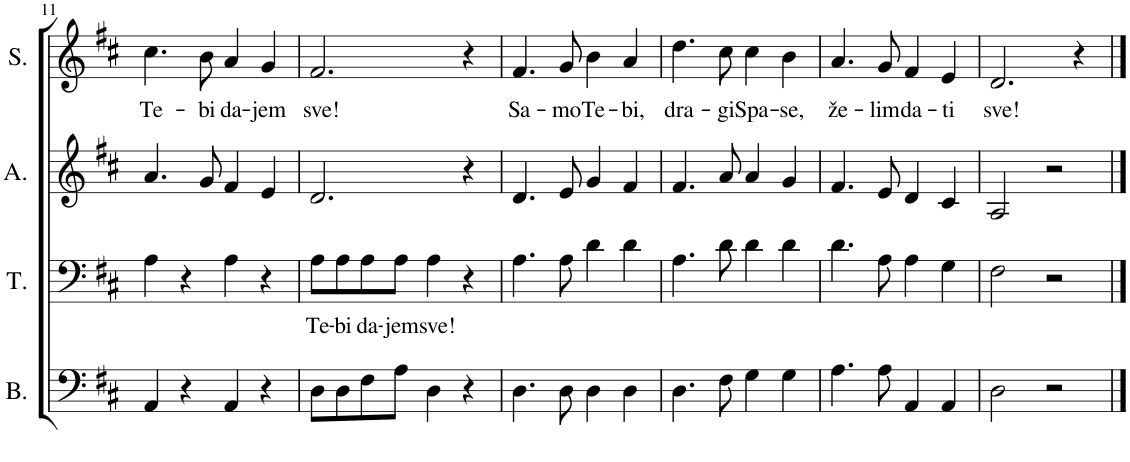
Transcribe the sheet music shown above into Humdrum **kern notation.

**kern	**kern	**text	**kern	**kern	**text
*part4	*part3	*part3	*part2	*part1	*part1
*staff4	*staff3	*staff3	*staff2	*staff1	*staff1
*I"Bass	*I"Tenor	*	*I"Alto	*I"Soprano	*
*I'B.	*I'T.	*	*I'A.	*I'S.	*
!!LO:PB:g=z
*clefF4	*clefF4	*	*clefG2	*clefG2	*
*k[f#c#]	*k[f#c#]	*	*k[f#c#]	*k[f#c#]	*
*M4/4	*M4/4	*	*M4/4	*M4/4	*
*met(c)	*met(c)	*	*met(c)	*met(c)	*
=11	=11	=11	=11	=11	=11
!	!	!	!	!	!LO:LY:b
4AA/	4A\	.	4.a/	4.cc#\	Te-
4r	4r	.	.	.	.
!	!	!	!	!	!LO:LY:b
.	.	.	8g/	8b\	-bi
!	!	!	!	!	!LO:LY:b
4AA/	4A\	.	4f#/	4a/	da-
!	!	!	!	!	!LO:LY:b
4r	4r	.	4e/	4g/	-jem
=12	=12	=12	=12	=12	=12
!	!	!LO:LY:b	!	!	!LO:LY:b
8D\L	8A\L	Te-	2.d/	2.f#/	sve!
!	!	!LO:LY:b	!	!	!
8D\	8A\	-bi	.	.	.
!	!	!LO:LY:b	!	!	!
8F#\	8A\	da-	.	.	.
!	!	!LO:LY:b	!	!	!
8A\J	8A\J	-jem	.	.	.
!	!	!LO:LY:b	!	!	!
4D\	4A\	sve!	.	.	.
4r	4r	.	4r	4r	.
=13	=13	=13	=13	=13	=13
!	!	!	!	!	!LO:LY:b
4.D\	4.A\	.	4.d/	4.f#/	Sa-
!	!	!	!	!	!LO:LY:b
8D\	8A\	.	8e/	8g/	-mo
!	!	!	!	!	!LO:LY:b
4D\	4d\	.	4g/	4b\	Te-
!	!	!	!	!	!LO:LY:b
4D\	4d\	.	4f#/	4a/	-bi,
=14	=14	=14	=14	=14	=14
!	!	!	!	!	!LO:LY:b
4.D\	4.A\	.	4.f#/	4.dd\	dra-
!	!	!	!	!	!LO:LY:b
8F#\	8d\	.	8a/	8cc#\	-gi
!	!	!	!	!	!LO:LY:b
4G\	4d\	.	4a/	4cc#\	Spa-
!	!	!	!	!	!LO:LY:b
4G\	4d\	.	4g/	4b\	-se,
=15	=15	=15	=15	=15	=15
!	!	!	!	!	!LO:LY:b
4.A\	4.d\	.	4.f#/	4.a/	že-
!	!	!	!	!	!LO:LY:b
8A\	8A\	.	8e/	8g/	-lim
!	!	!	!	!	!LO:LY:b
4AA/	4A\	.	4d/	4f#/	da-
!	!	!	!	!	!LO:LY:b
4AA/	4G\	.	4c#/	4e/	-ti
=16	=16	=16	=16	=16	=16
!	!	!	!	!	!LO:LY:b
2D\	2F#\	.	2A/	2.d/	sve!
2r	2r	.	2r	.	.
.	.	.	.	4r	.
==	==	==	==	==	==
*-	*-	*-	*-	*-	*-
